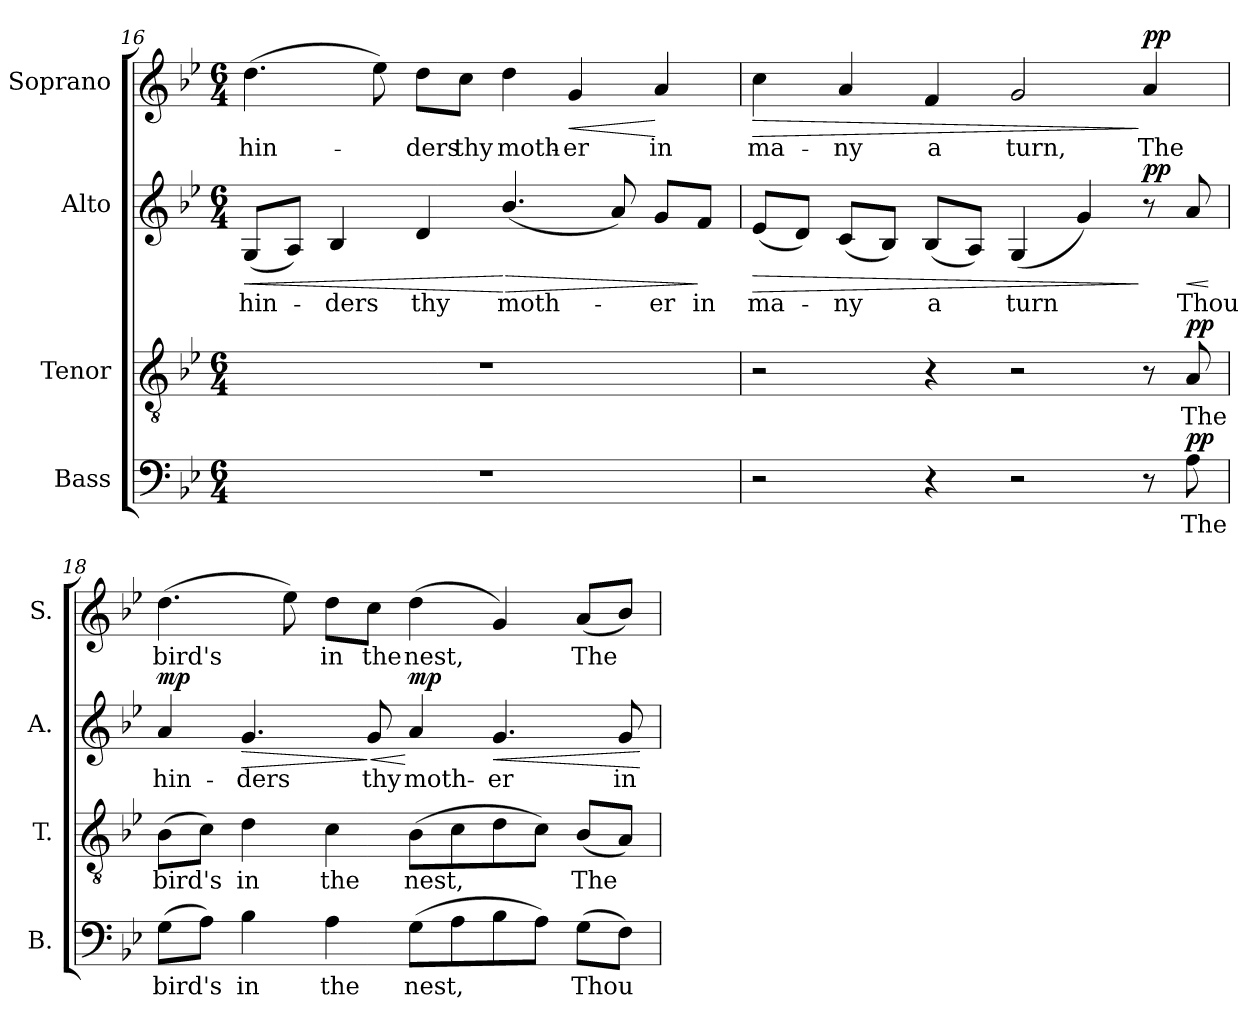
**kern	**text	**dynam	**kern	**text	**dynam	**kern	**text	**dynam	**kern	**text	**dynam
*part4	*part4	*part4	*part3	*part3	*part3	*part2	*part2	*part2	*part1	*part1	*part1
*staff4	*staff4	*staff4	*staff3	*staff3	*staff3	*staff2	*staff2	*staff2	*staff1	*staff1	*staff1
*I"Bass	*	*	*I"Tenor	*	*	*I"Alto	*	*	*I"Soprano	*	*
*I'B.	*	*	*I'T.	*	*	*I'A.	*	*	*I'S.	*	*
!!LO:LB:g=z
*clefF4	*	*	*clefGv2	*	*	*clefG2	*	*	*clefG2	*	*
*	*	*	*ITrd7c12	*	*	*	*	*	*	*	*
*k[b-e-]	*	*	*k[b-e-]	*	*	*k[b-e-]	*	*	*k[b-e-]	*	*
*B-:	*	*	*B-:	*	*	*B-:	*	*	*B-:	*	*
*M6/4	*	*	*M6/4	*	*	*M6/4	*	*	*M6/4	*	*
=16	=16	=16	=16	=16	=16	=16	=16	=16	=16	=16	=16
!LO:N:vis=1	!	!	!LO:N:vis=1	!	!	!	!	!	!	!	!
!	!	!	!	!	!	!	!LO:LY:b:color=#000000	!LO:HP:b	!	!	!
!	!	!	!	!	!	!	!	!	!	!LO:LY:b:color=#000000	!
1.r	.	.	1.r	.	.	(8Gi/L	hin-	<	(4.ddi\	hin-	.
.	.	.	.	.	.	8Ai/J)	.	.	.	.	.
!	!	!	!	!	!	!	!LO:LY:b:color=#000000	!	!	!	!
.	.	.	.	.	.	4B-i/	-ders	.	.	.	.
.	.	.	.	.	.	.	.	.	8ee-i\)	.	.
!	!	!	!	!	!	!	!LO:LY:b:color=#000000	!	!	!	!
!	!	!	!	!	!	!	!	!	!	!LO:LY:b:color=#000000	!
.	.	.	.	.	.	4di/	thy	.	8ddi\L	-ders	.
!	!	!	!	!	!	!	!	!	!	!LO:LY:b:color=#000000	!
.	.	.	.	.	.	.	.	.	8cci\J	thy	.
!	!	!	!	!	!	!	!LO:LY:b:color=#000000	!LO:HP:n=1:b	!	!	!
!	!	!	!	!	!	!	!	!	!	!LO:LY:b:color=#000000	!
.	.	.	.	.	.	(4.b-i/	moth-	[ >	4ddi\	moth-	.
!	!	!	!	!	!	!	!	!	!	!LO:LY:b:color=#000000	!LO:HP:b
.	.	.	.	.	.	.	.	.	4gi/	-er	<
.	.	.	.	.	.	8ai/)	.	.	.	.	.
!	!	!	!	!	!	!	!LO:LY:b:color=#000000	!	!	!	!
!	!	!	!	!	!	!	!	!	!	!LO:LY:b:color=#000000	!
.	.	.	.	.	.	8gi/L	-er	.	4ai/	in	[
!	!	!	!	!	!	!	!LO:LY:b:color=#000000	!	!	!	!
.	.	.	.	.	.	8fi/J	in	]	.	.	.
=17	=17	=17	=17	=17	=17	=17	=17	=17	=17	=17	=17
!	!	!	!	!	!	!	!LO:LY:b:color=#000000	!LO:HP:b	!	!	!
!	!	!	!	!	!	!	!	!	!	!LO:LY:b:color=#000000	!LO:HP:b
2r	.	.	2r	.	.	(8e-i/L	ma-	>	4cci\	ma-	>
.	.	.	.	.	.	8di/J)	.	.	.	.	.
!	!	!	!	!	!	!	!LO:LY:b:color=#000000	!	!	!	!
!	!	!	!	!	!	!	!	!	!	!LO:LY:b:color=#000000	!
.	.	.	.	.	.	(8ci/L	-ny	.	4ai/	-ny	.
.	.	.	.	.	.	8B-i/J)	.	.	.	.	.
!	!	!	!	!	!	!	!LO:LY:b:color=#000000	!	!	!	!
!	!	!	!	!	!	!	!	!	!	!LO:LY:b:color=#000000	!
4r	.	.	4r	.	.	(8B-i/L	a	.	4fi/	a	.
.	.	.	.	.	.	8Ai/J)	.	.	.	.	.
!	!	!	!	!	!	!	!LO:LY:b:color=#000000	!	!	!	!
!	!	!	!	!	!	!	!	!	!	!LO:LY:b:color=#000000	!
2r	.	.	2r	.	.	(4Gi/	turn	.	2gi/	turn,	.
.	.	.	.	.	.	4gi/)	.	.	.	.	.
!	!	!	!	!	!	!	!	!	!	!LO:LY:b:color=#000000	!
8r	.	.	8r	.	.	8r	.	] pp	4ai/	The	] pp
!	!LO:LY:b:color=#000000	!	!	!	!	!	!	!	!	!	!
!	!	!	!	!LO:LY:b:color=#000000	!	!	!	!	!	!	!
!	!	!	!	!	!	!	!LO:LY:b:color=#000000	!LO:HP:b	!	!	!
8Ai\	The	pp	8AAi/	The	pp	8ai/	Thou	<	.	.	.
.	.	.	.	.	.	.	.	[	.	.	.
=18	=18	=18	=18	=18	=18	=18	=18	=18	=18	=18	=18
!	!LO:LY:b:color=#000000	!	!	!	!	!	!	!	!	!	!
!	!	!	!	!LO:LY:b:color=#000000	!	!	!	!	!	!	!
!	!	!	!	!	!	!	!LO:LY:b:color=#000000	!	!	!	!
!	!	!	!	!	!	!	!	!	!	!LO:LY:b:color=#000000	!
(8Gi\L	bird's	.	(8BB-i\L	bird's	.	4ai/	hin-	mp	(4.ddi\	bird's	.
8Ai\J)	.	.	8Ci\J)	.	.	.	.	.	.	.	.
!	!LO:LY:b:color=#000000	!	!	!	!	!	!	!	!	!	!
!	!	!	!	!LO:LY:b:color=#000000	!	!	!	!	!	!	!
!	!	!	!	!	!	!	!LO:LY:b:color=#000000	!LO:HP:b	!	!	!
4B-i\	in	.	4Di\	in	.	4.gi/	-ders	>	.	.	.
.	.	.	.	.	.	.	.	.	8ee-i\)	.	.
!	!LO:LY:b:color=#000000	!	!	!	!	!	!	!	!	!	!
!	!	!	!	!LO:LY:b:color=#000000	!	!	!	!	!	!	!
!	!	!	!	!	!	!	!	!	!	!LO:LY:b:color=#000000	!
4Ai\	the	.	4Ci\	the	.	.	.	.	8ddi\L	in	.
!	!	!	!	!	!	!	!LO:LY:b:color=#000000	!LO:HP:n=1:b	!	!	!
!	!	!	!	!	!	!	!	!	!	!LO:LY:b:color=#000000	!
.	.	.	.	.	.	8gi/	thy	] <	8cci\J	the	.
!	!LO:LY:b:color=#000000	!	!	!	!	!	!	!	!	!	!
!	!	!	!	!LO:LY:b:color=#000000	!	!	!	!	!	!	!
!	!	!	!	!	!	!	!LO:LY:b:color=#000000	!	!	!	!
!	!	!	!	!	!	!	!	!	!	!LO:LY:b:color=#000000	!
(8Gi\L	nest,	.	(8BB-i\L	nest,	.	4ai/	moth-	[ mp	(4ddi\	nest,	.
8Ai\	.	.	8Ci\	.	.	.	.	.	.	.	.
!	!	!	!	!	!	!	!LO:LY:b:color=#000000	!LO:HP:b	!	!	!
!	!	!	!	!	!	!	!	!LO:HP:n=1:b	!	!	!
8B-i\	.	.	8Di\	.	.	4.gi/	-er	> <	4gi/)	.	.
8Ai\J)	.	.	8Ci\J)	.	.	.	.	.	.	.	.
!	!LO:LY:b:color=#000000	!	!	!	!	!	!	!	!	!	!
!	!	!	!	!LO:LY:b:color=#000000	!	!	!	!	!	!	!
!	!	!	!	!	!	!	!	!	!	!LO:LY:b:color=#000000	!
(8Gi\L	Thou	.	(8BB-i/L	The	.	.	.	.	(8ai/L	The	.
!	!	!	!	!	!	!	!LO:LY:b:color=#000000	!	!	!	!
8Fi\J)	.	.	8AAi/J)	.	.	8gi/	in	]	8b-i/J)	.	.
.	.	.	.	.	.	.	.	[	.	.	.
=	=	=	=	=	=	=	=	=	=	=	=
*-	*-	*-	*-	*-	*-	*-	*-	*-	*-	*-	*-
